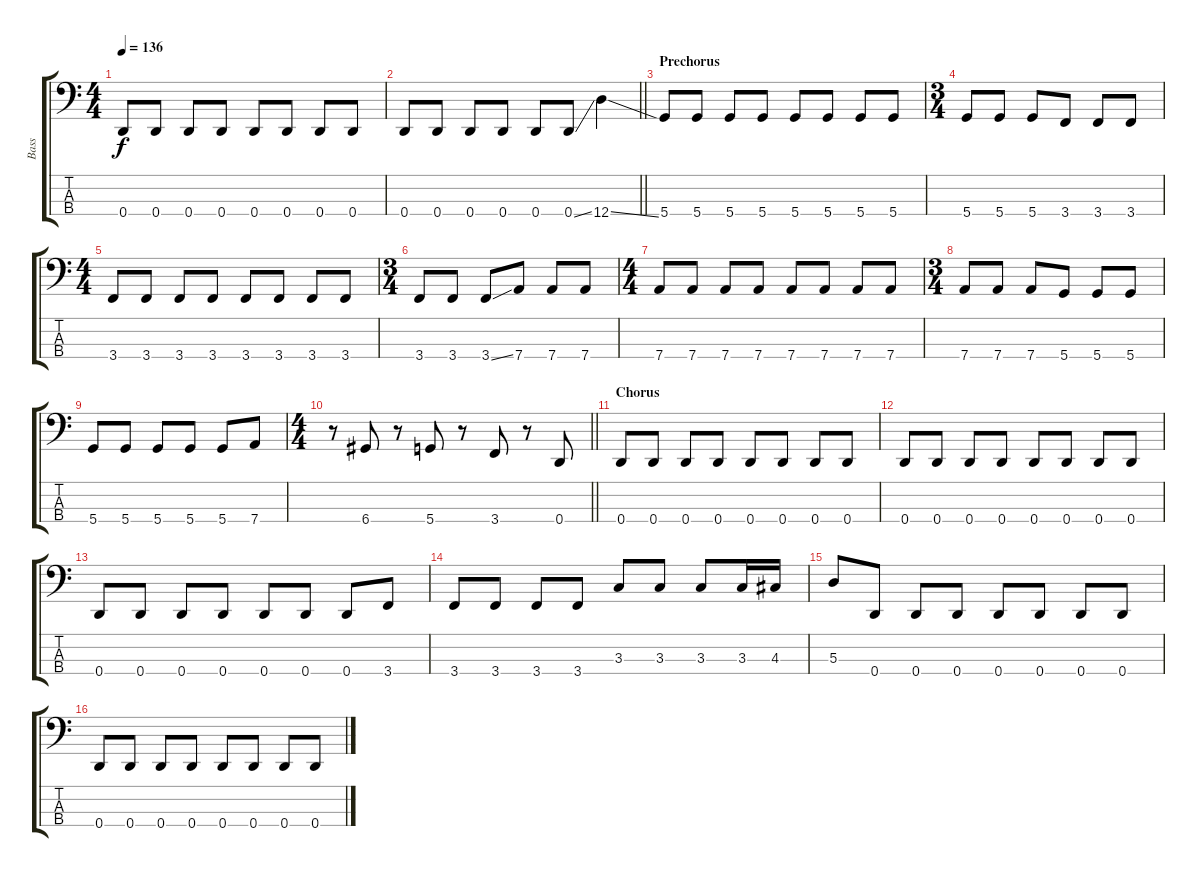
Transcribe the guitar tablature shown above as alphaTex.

\track ("Bass" "Bass") {instrument electricbassfinger}
\staff {score tabs}
\tuning (G2 D2 A1 D1) {hide}
\ts (4 4)
\tempo 136
\clef f4
\ks c
0.4.8{dy f} 0.4.8 0.4.8 0.4.8 0.4.8 0.4.8 0.4.8 0.4.8 |
\barLineRight lightlight
0.4.8 0.4.8 0.4.8 0.4.8 0.4.8 0.4{ss}.8 12.4{ss}.4 |
\section ("" "Prechorus")
5.4.8 5.4.8 5.4.8 5.4.8 5.4.8 5.4.8 5.4.8 5.4.8 |
\ts (3 4)
5.4.8 5.4.8 5.4.8 3.4.8 3.4.8 3.4.8 |
\ts (4 4)
3.4.8 3.4.8 3.4.8 3.4.8 3.4.8 3.4.8 3.4.8 3.4.8 |
\ts (3 4)
3.4.8 3.4.8 3.4{ss}.8 7.4.8 7.4.8 7.4.8 |
\ts (4 4)
7.4.8 7.4.8 7.4.8 7.4.8 7.4.8 7.4.8 7.4.8 7.4.8 |
\ts (3 4)
7.4.8 7.4.8 7.4.8 5.4.8 5.4.8 5.4.8 |
5.4.8 5.4.8 5.4.8 5.4.8 5.4.8 7.4.8 |
\ts (4 4)
\barLineRight lightlight
r.8 6.4.8 r.8 5.4.8 r.8 3.4.8 r.8 0.4.8 |
\section ("" "Chorus")
0.4.8 0.4.8 0.4.8 0.4.8 0.4.8 0.4.8 0.4.8 0.4.8 |
0.4.8 0.4.8 0.4.8 0.4.8 0.4.8 0.4.8 0.4.8 0.4.8 |
0.4.8 0.4.8 0.4.8 0.4.8 0.4.8 0.4.8 0.4.8 3.4.8 |
3.4.8 3.4.8 3.4.8 3.4.8 3.3.8 3.3.8 3.3.8 3.3.16 4.3.16 |
5.3.8 0.4.8 0.4.8 0.4.8 0.4.8 0.4.8 0.4.8 0.4.8 |
0.4.8 0.4.8 0.4.8 0.4.8 0.4.8 0.4.8 0.4.8 0.4.8
